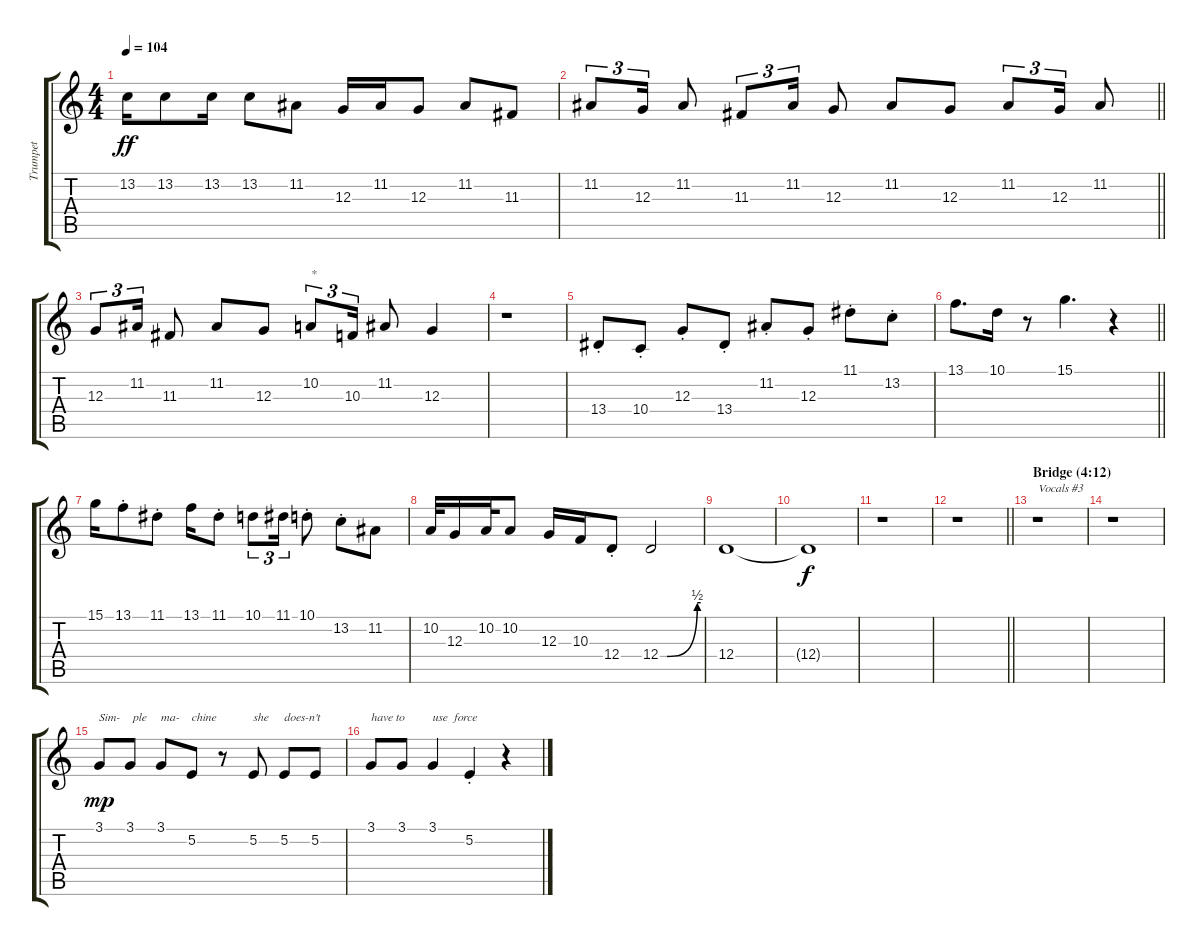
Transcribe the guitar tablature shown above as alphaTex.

\track ("Trumpet" "Trumpet") {instrument trumpet}
\staff {score tabs}
\tuning (E4 B3 G3 D3 A2 E2) {hide}
\ts (4 4)
\tempo 104
\clef g2
\ks c
13.2.16{dy ff} 13.2.8 13.2.16 13.2.8 11.2.8 12.3.16 11.2.16 12.3.8 11.2.8 11.3.8 |
\barLineRight lightlight
11.2.8{tu (3 2)} 12.3.16{tu (3 2)} 11.2.8 11.3.8{tu (3 2)} 11.2.16{tu (3 2)} 12.3.8 11.2.8 12.3.8 11.2.8{tu (3 2)} 12.3.16{tu (3 2)} 11.2.8 |
12.3.8{tu (3 2)} 11.2.16{tu (3 2)} 11.3.8 11.2.8 12.3.8 10.2.8{tu (3 2) txt "*"} 10.3.16{tu (3 2)} 11.2.8 12.3.4 |
r.1 |
13.4{st}.8 10.4{st}.8 12.3{st}.8 13.4{st}.8 11.2{st}.8 12.3{st}.8 11.1{st}.8 13.2{st}.8 |
\barLineRight lightlight
13.1.8{d} 10.1.16 r.8 15.1.4{d} r.4 |
15.1.16 13.1{st}.8 11.1{st}.8 13.1.16 11.1{st}.8 10.1.8{tu (3 2)} 11.1.16{tu (3 2)} 10.1{st}.8 13.2{st}.8 11.2.8 |
10.2.32 12.3.16 10.2.32 10.2.8 12.3.16 10.3.16 12.4{st}.8 12.4{be (custom 0 0 10 0 55 2 60 2)}.2 |
12.4.1 |
12.4{t}.1{dy f} |
r.1 |
\barLineRight lightlight
r.1 |
\section ("" "Bridge (4:12)")
r.1{txt "Vocals #3" balance 4 instrument flute} |
r.1 |
3.1.8{txt "Sim-" dy mp} 3.1.8{txt " ple"} 3.1.8{txt "ma-"} 5.2.8{txt "chine"} r.8 5.2.8{txt "she"} 5.2.8{txt "does-n't"} 5.2.8 |
3.1.8{txt "have to"} 3.1.8 3.1.4{txt "use  force"} 5.2{st}.4 r.4
